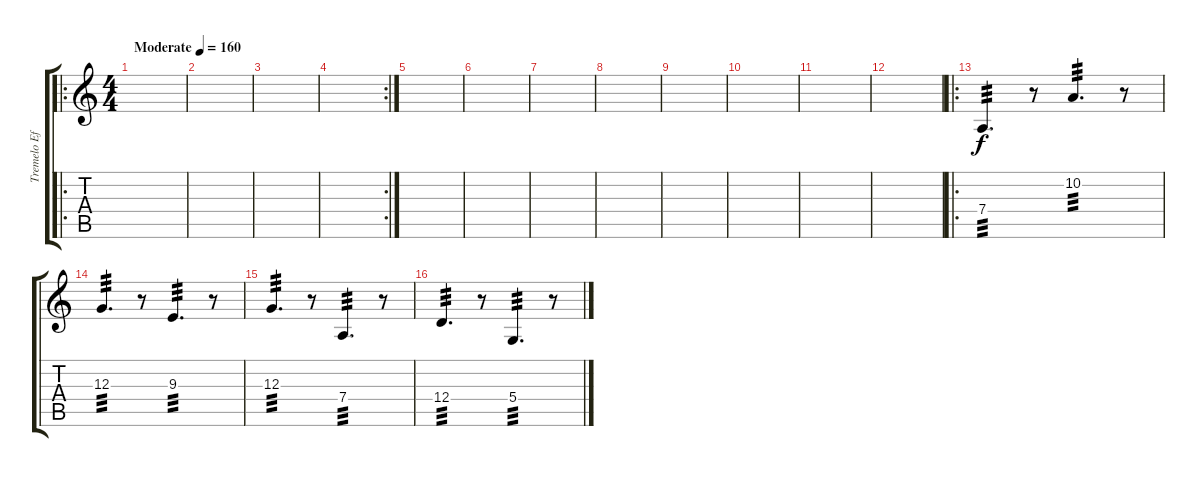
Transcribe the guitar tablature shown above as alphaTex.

\track ("Tremelo Effect" "Tremelo Ef") {instrument pad1newage}
\staff {score tabs}
\tuning (E4 B3 G3 D3 A2 E2) {hide}
\ro
\ts (4 4)
\tempo (160 "Moderate")
\clef g2
\ks c
|
|
|
\rc 2
|
|
|
|
|
|
|
|
|
\ro
7.4.4{d tp 3} r.8 10.2.4{d tp 3} r.8 |
12.3.4{d tp 3} r.8 9.3.4{d tp 3} r.8 |
12.3.4{d tp 3} r.8 7.4.4{d tp 3} r.8 |
12.4.4{d tp 3} r.8 5.4.4{d tp 3} r.8
